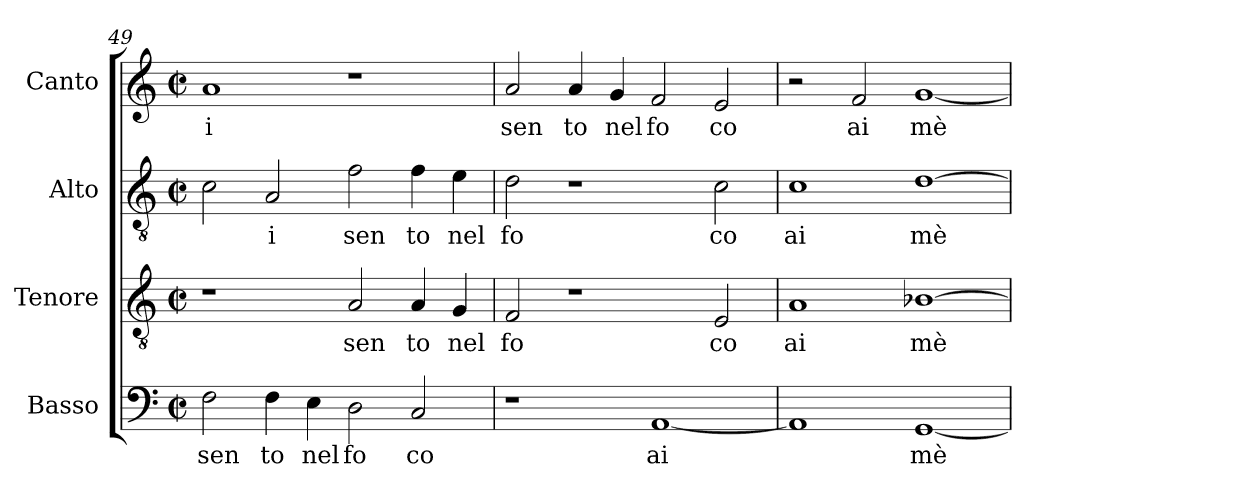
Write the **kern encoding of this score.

**kern	**text	**kern	**text	**kern	**text	**kern	**text
*part4	*part4	*part3	*part3	*part2	*part2	*part1	*part1
*staff4	*staff4	*staff3	*staff3	*staff2	*staff2	*staff1	*staff1
*I"Basso	*	*I"Tenore	*	*I"Alto	*	*I"Canto	*
*clefF4	*	*clefGv2	*	*clefGv2	*	*clefG2	*
*M2/2	*	*M2/2	*	*M2/2	*	*M2/2	*
*met(c|)	*	*met(c|)	*	*met(c|)	*	*met(c|)	*
=49	=49	=49	=49	=49	=49	=49	=49
!	!LO:LY:b:cj	!	!	!	!	!	!LO:LY:b:cj
2F\	sen	1r	.	2c\	.	1a	i
!	!LO:LY:b:cj	!	!	!	!LO:LY:b:cj	!	!
4F\	to	.	.	2A/	i	.	.
!	!LO:LY:b:cj	!	!	!	!	!	!
4E\	nel	.	.	.	.	.	.
!	!LO:LY:b:cj	!	!LO:LY:b:cj	!	!LO:LY:b:cj	!	!
2D\	fo	2A/	sen	2f\	sen	1r	.
!	!LO:LY:b:cj	!	!LO:LY:b:cj	!	!LO:LY:b:cj	!	!
2C/	co	4A/	to	4f\	to	.	.
!	!	!	!LO:LY:b:cj	!	!LO:LY:b:cj	!	!
.	.	4G/	nel	4e\	nel	.	.
=50	=50	=50	=50	=50	=50	=50	=50
!	!	!	!LO:LY:b:cj	!	!LO:LY:b:cj	!	!LO:LY:b:cj
1r	.	2F/	fo	2d\	fo	2a/	sen
!	!	!	!	!	!	!	!LO:LY:b:cj
.	.	1r	.	1r	.	4a/	to
!	!	!	!	!	!	!	!LO:LY:b:cj
.	.	.	.	.	.	4g/	nel
!	!LO:LY:b:cj	!	!	!	!	!	!LO:LY:b:cj
[<1AA	ai	.	.	.	.	2f/	fo
!	!	!	!LO:LY:b:cj	!	!LO:LY:b:cj	!	!LO:LY:b:cj
.	.	2E/	co	2c\	co	2e/	co
=51	=51	=51	=51	=51	=51	=51	=51
!	!	!	!LO:LY:b:cj	!	!LO:LY:b:cj	!	!
1AA]	.	1A	ai	1c	ai	2r	.
!	!	!	!	!	!	!	!LO:LY:b:cj
.	.	.	.	.	.	2f/	ai
!	!LO:LY:b:cj	!	!LO:LY:b:cj	!	!LO:LY:b:cj	!	!LO:LY:b:cj
[<1GG	mè	[>1B-X	mè	[>1d	mè	[<1g	mè
=	=	=	=	=	=	=	=
*-	*-	*-	*-	*-	*-	*-	*-
